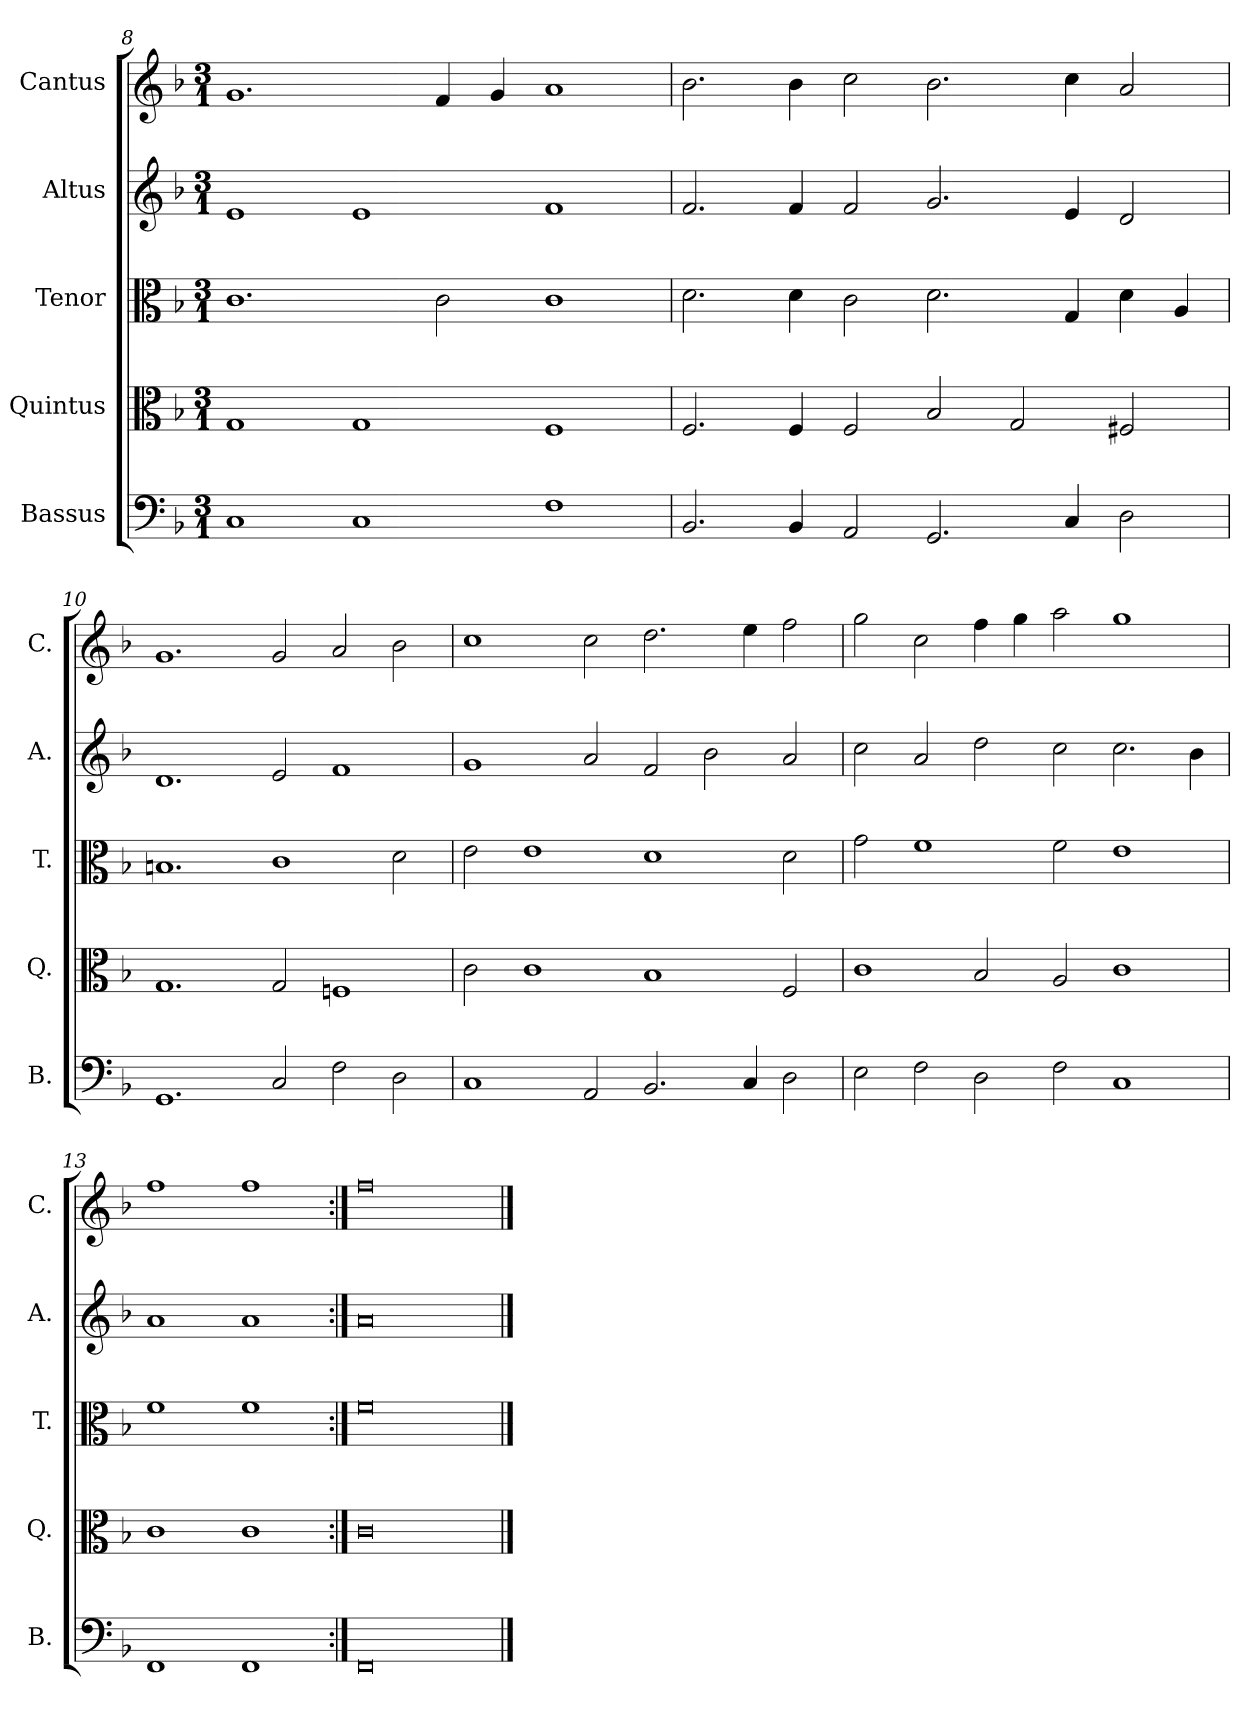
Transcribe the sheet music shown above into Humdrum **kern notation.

**kern	**kern	**kern	**kern	**kern
*part5	*part4	*part3	*part2	*part1
*staff5	*staff4	*staff3	*staff2	*staff1
*I"Bassus	*I"Quintus	*I"Tenor	*I"Altus	*I"Cantus
*I'B.	*I'Q.	*I'T.	*I'A.	*I'C.
*clefF4	*clefC3	*clefC3	*clefG2	*clefG2
*k[b-]	*k[b-]	*k[b-]	*k[b-]	*k[b-]
*F:	*F:	*F:	*F:	*F:
*M3/1	*M3/1	*M3/1	*M3/1	*M3/1
=8	=8	=8	=8	=8
1C	1G	1.c	1e	1.g
1C	1G	.	1e	.
.	.	2c\	.	4f/
.	.	.	.	4g/
1F	1F	1c	1f	1a
=9	=9	=9	=9	=9
2.BB-/	2.F/	2.d\	2.f/	2.b-\
4BB-/	4F/	4d\	4f/	4b-\
2AA/	2F/	2c\	2f/	2cc\
2.GG/	2B-/	2.d\	2.g/	2.b-\
.	2G/	.	.	.
4C/	.	4G/	4e/	4cc\
2D\	2F#X/	4d\	2d/	2a/
.	.	4A/	.	.
=10	=10	=10	=10	=10
1.GG	1.G	1.Bn	1.d	1.g
2C/	2G/	1c	2e/	2g/
2F\	1Fn	.	1f	2a/
2D\	.	2d\	.	2b-\
!!LO:LB:g=z
=11	=11	=11	=11	=11
1C	2c\	2e\	1g	1cc
.	1c	1e	.	.
2AA/	.	.	2a/	2cc\
2.BB-/	1B-	1d	2f/	2.dd\
.	.	.	2b-\	.
4C/	.	.	.	4ee\
2D\	2F/	2d\	2a/	2ff\
=12	=12	=12	=12	=12
2E\	1c	2g\	2cc\	2gg\
2F\	.	1f	2a/	2cc\
2D\	2B-/	.	2dd\	4ff\
.	.	.	.	4gg\
2F\	2A/	2f\	2cc\	2aa\
1C	1c	1e	2.cc\	1gg
.	.	.	4b-\	.
=13	=13	=13	=13	=13
1FF	1c	1f	1a	1ff
1FF	1c	1f	1a	1ff
=14:|!	=14:|!	=14:|!	=14:|!	=14:|!
0FF	0c	0f	0a	0ff
==	==	==	==	==
*-	*-	*-	*-	*-
